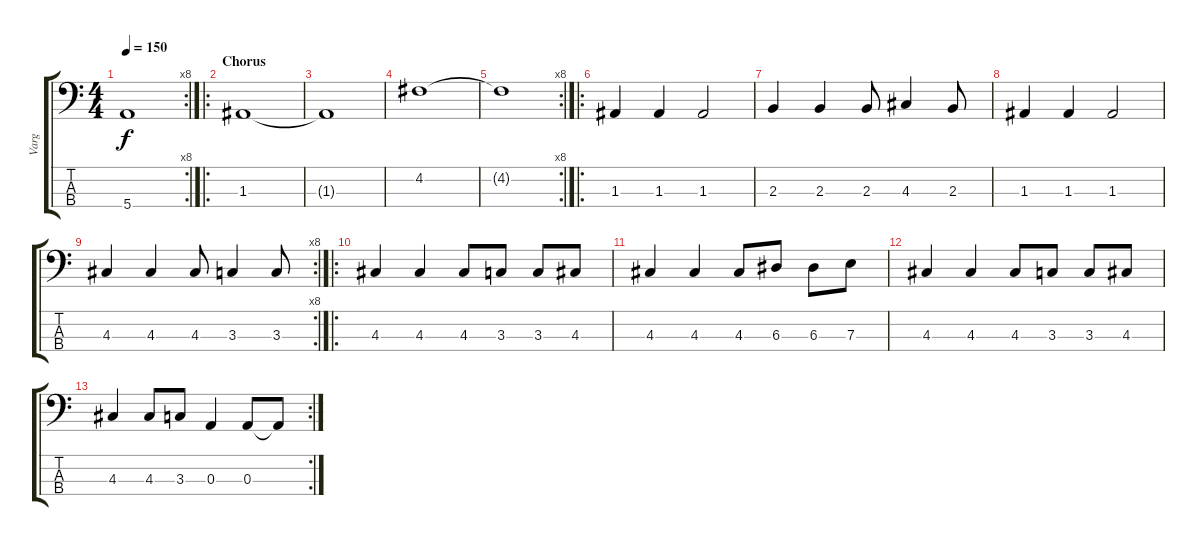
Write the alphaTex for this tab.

\track ("Varg" "Varg") {instrument electricbassfinger}
\staff {score tabs}
\tuning (G2 D2 A1 E1) {hide}
\rc 8
\ts (4 4)
\tempo 150
\clef f4
\ks c
5.4{t}.1{dy f} |
\ro
\section ("" "Chorus")
1.3.1 |
1.3{t}.1 |
4.2.1 |
\rc 8
4.2{t}.1 |
\ro
1.3.4 1.3.4 1.3.2 |
2.3.4 2.3.4 2.3.8 4.3.4 2.3.8 |
1.3.4 1.3.4 1.3.2 |
\rc 8
4.3.4 4.3.4 4.3.8 3.3.4 3.3.8 |
\ro
4.3.4 4.3.4 4.3.8 3.3.8 3.3.8 4.3.8 |
4.3.4 4.3.4 4.3.8 6.3.8 6.3.8 7.3.8 |
4.3.4 4.3.4 4.3.8 3.3.8 3.3.8 4.3.8 |
\rc 2
4.3.4 4.3.8 3.3.8 0.3.4 0.3.8 0.3{t}.8
